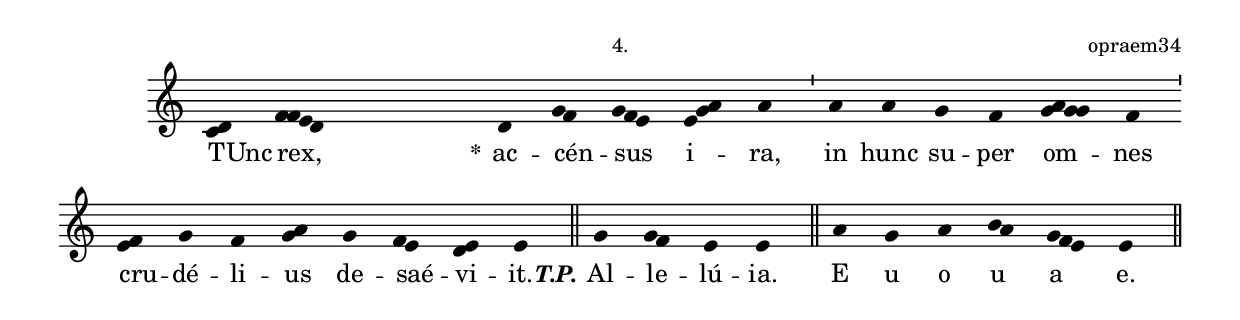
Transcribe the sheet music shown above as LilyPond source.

\version "2.19.32"

\include "../lib/synopsis.ily"

\score {
  \transpose c c' {
    \plainchant
    \melisma { c4 d } \bar "" \melisma { f f e d } \bar "" s \bar "" d \melisma { g f } \melisma { g f e } \bar "" \melisma { e g a } a \bar "'"
    a \bar "" a \bar "" g f \bar "" \melisma { g a g g } f \bar "'"
    \melisma { e f } g f \melisma { g a } \bar "" g \melisma { f e } \melisma { d e } e \bar "||"
    g \melisma { g f } e e \bar "||"
    a \bar "" g \bar "" a \bar "" \melisma { b a } \bar "" \melisma { g f e } \bar "" e \bar "||"
  }
  \addlyrics {
    TUnc rex, \set stanza = \markup{"*"} ac -- cén -- sus i -- ra,
    in hunc su -- per om -- nes
    cru -- dé -- li -- us de -- saé -- vi -- it.
    \set stanza = \markup{\italic{T.P.}} Al -- le -- lú -- ia.
    E u o u a e.
  }
  \header {
    annotation = "4."
    mode = "4"
    office-part = "antiphona"
    fontes = "opraem34"
  }
}

%{
\score {
  \transpose c c' {
    \plainchant

  }
  \addlyrics {

  }
  \header {
    fontes = ""
  }
}
%}